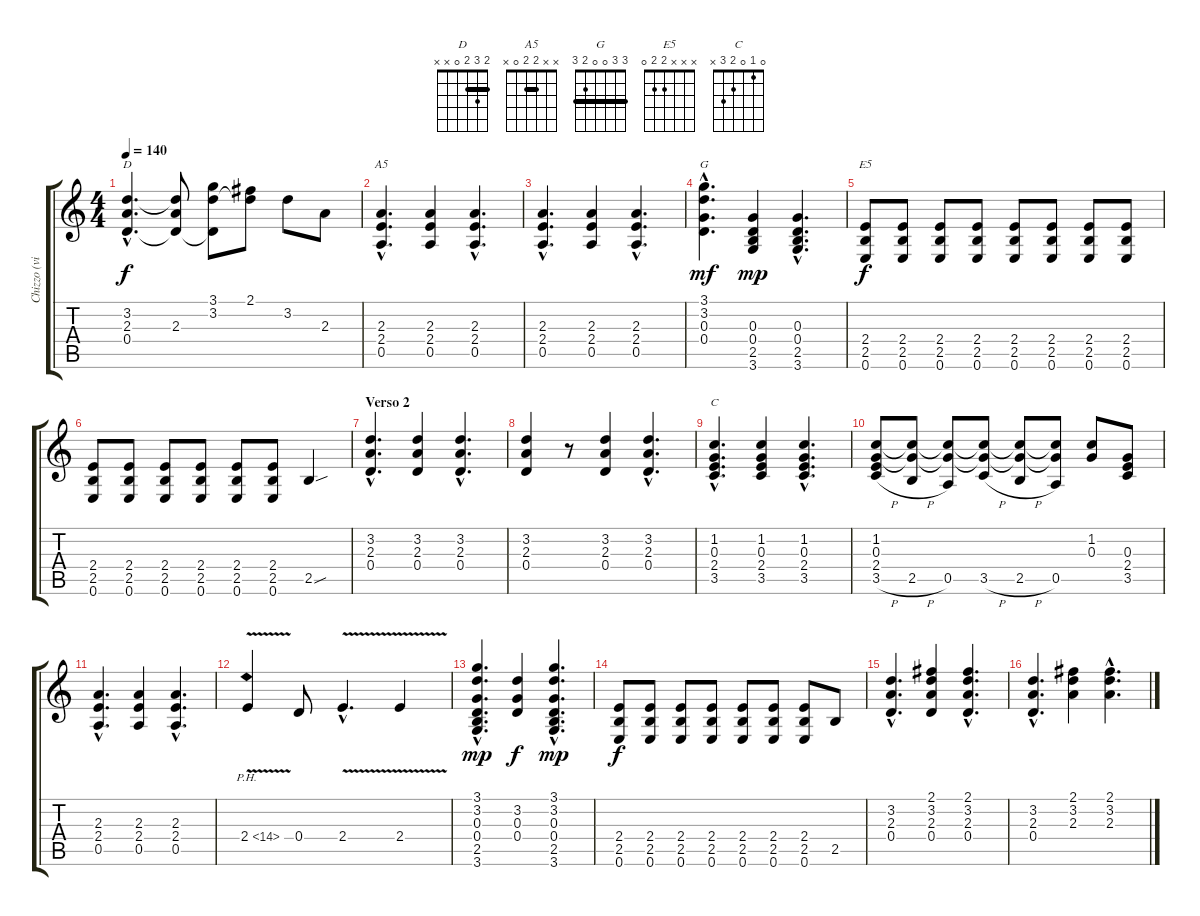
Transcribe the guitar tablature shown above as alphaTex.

\track ("Chizzo (viola)" "Chizzo (vi") {instrument overdrivenguitar}
\staff {score tabs}
\tuning (E4 B3 G3 D3 A2 E2) {hide}
\chord ("D" 2 3 2 0 x x) {barre 2}
\chord ("A5" x x 2 2 0 x) {barre 2}
\chord ("G" 3 3 0 0 2 3) {barre 3}
\chord ("E5" x x x 2 2 0)
\chord ("C" 0 1 0 2 3 x)
\ts (4 4)
\tempo 140
\clef g2
\ks c
(3.2{hac} 2.3{hac} 0.4{hac}).4{d ch "D" dy f} (3.2{t} 2.3 0.4{t}).8 (3.1 3.2 0.4{t}).8 (2.1 3.2{t}).8 3.2.8 2.3.8 |
(2.3{hac} 2.4{hac} 0.5{hac}).4{d ch "A5"} (2.3 2.4 0.5).4 (2.3{hac} 2.4{hac} 0.5{hac}).4{d} |
(2.3{hac} 2.4{hac} 0.5{hac}).4{d} (2.3 2.4 0.5).4 (2.3{hac} 2.4{hac} 0.5{hac}).4{d} |
(3.1{hac} 3.2{hac} 0.3{hac} 0.4{hac}).4{d ch "G" dy mf} (0.3 0.4 2.5 3.6).4{dy mp} (0.3{hac} 0.4{hac} 2.5{hac} 3.6{hac}).4{d} |
(2.4 2.5 0.6).8{ch "E5" dy f} (2.4 2.5 0.6).8 (2.4 2.5 0.6).8 (2.4 2.5 0.6).8 (2.4 2.5 0.6).8 (2.4 2.5 0.6).8 (2.4 2.5 0.6).8 (2.4 2.5 0.6).8 |
(2.4 2.5 0.6).8 (2.4 2.5 0.6).8 (2.4 2.5 0.6).8 (2.4 2.5 0.6).8 (2.4 2.5 0.6).8 (2.4 2.5 0.6).8 2.5{sou}.4 |
\section ("" "Verso 2")
(3.2{hac} 2.3{hac} 0.4{hac}).4{d} (3.2 2.3 0.4).4 (3.2{hac} 2.3{hac} 0.4{hac}).4{d} |
(3.2 2.3 0.4).4 r.8 (3.2 2.3 0.4).4 (3.2{hac} 2.3{hac} 0.4{hac}).4{d} |
(1.2{hac} 0.3{hac} 2.4{hac} 3.5{hac}).4{d ch "C"} (1.2 0.3 2.4 3.5).4 (1.2{hac} 0.3{hac} 2.4{hac} 3.5{hac}).4{d} |
(1.2 0.3 2.4 3.5{h}).8 (1.2{t} 0.3{t} 2.5{h}).8 (1.2{t} 0.3{t} 0.5).8 (1.2{t} 0.3{t} 3.5{h}).8 (1.2{t} 0.3{t} 2.5{h}).8 (1.2{t} 0.3{t} 0.5).8 (1.2 0.3).8 (0.3 2.4 3.5).8 |
(2.3{hac} 2.4{hac} 0.5{hac}).4{d} (2.3 2.4 0.5).4 (2.3{hac} 2.4{hac} 0.5{hac}).4{d} |
2.4{ph 12 v}.4 0.4.8 2.4{v hac}.4{d} 2.4{v}.4 |
(3.1{hac} 3.2{hac} 0.3{hac} 0.4{hac} 2.5{hac} 3.6{hac}).4{d dy mp} (3.2 0.3 0.4).4{dy f} (3.1{hac} 3.2{hac} 0.3{hac} 0.4{hac} 2.5{hac} 3.6{hac}).4{d dy mp} |
(2.4 2.5 0.6).8{dy f} (2.4 2.5 0.6).8 (2.4 2.5 0.6).8 (2.4 2.5 0.6).8 (2.4 2.5 0.6).8 (2.4 2.5 0.6).8 (2.4 2.5 0.6).8 2.5.8 |
(3.2{hac} 2.3{hac} 0.4{hac}).4{d} (2.1 3.2 2.3 0.4).4 (2.1{hac} 3.2{hac} 2.3{hac} 0.4{hac}).4{d} |
(3.2{hac} 2.3{hac} 0.4{hac}).4{d} (2.1 3.2 2.3).4 (2.1{hac} 3.2{hac} 2.3{hac}).4{d}
